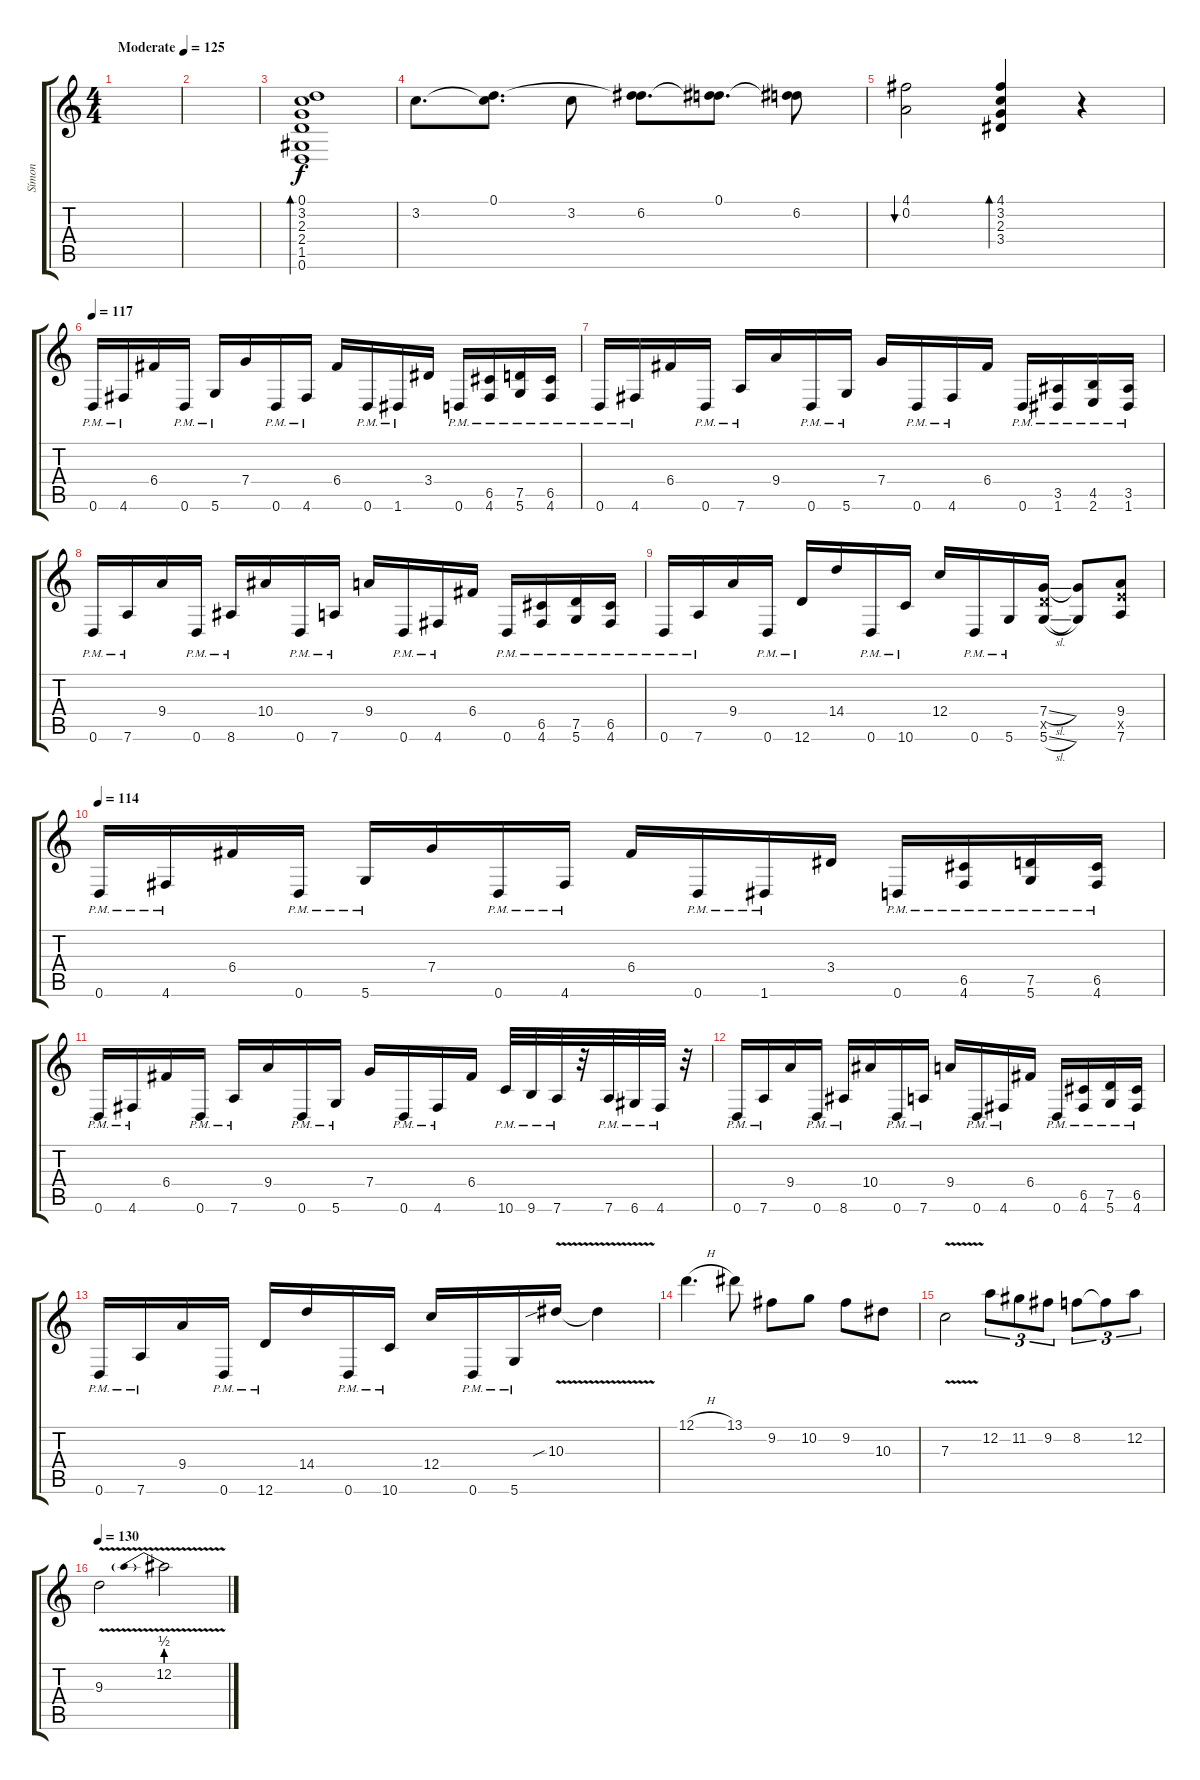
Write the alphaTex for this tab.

\track ("Símon" "Símon") {instrument distortionguitar}
\staff {score tabs}
\tuning (D4 A3 F3 C3 G2 D2) {hide}
\ts (4 4)
\tempo (125 "Moderate")
\clef g2
\ks c
|
|
(0.1 3.2 2.3 2.4 1.5 0.6).1{bd 480 instrument electricguitarclean} |
3.2.8{d} (0.1 3.2{t}).8{d} 3.2.8 (0.1{t} 6.2).8{d} (0.1 6.2{t}).8{d} (0.1{t} 6.2).8 |
(4.1 0.2).2{bu 480} (4.1 3.2 2.3 3.4).4{bd 480} r.4 |
\tempo 117
0.6{pm}.16{instrument distortionguitar} 4.6{pm}.16 6.4.16 0.6{pm}.16 5.6{pm}.16 7.4.16 0.6{pm}.16 4.6{pm}.16 6.4.16 0.6{pm}.16 1.6{pm}.16 3.4.16 0.6{pm}.16 (6.5{pm} 4.6{pm}).16 (7.5{pm} 5.6{pm}).16 (6.5{pm} 4.6{pm}).16 |
0.6{pm}.16 4.6{pm}.16 6.4.16 0.6{pm}.16 7.6{pm}.16 9.4.16 0.6{pm}.16 5.6{pm}.16 7.4.16 0.6{pm}.16 4.6{pm}.16 6.4.16 0.6{pm}.16 (3.5{pm} 1.6{pm}).16 (4.5{pm} 2.6{pm}).16 (3.5{pm} 1.6{pm}).16 |
0.6{pm}.16 7.6{pm}.16 9.4.16 0.6{pm}.16 8.6{pm}.16 10.4.16 0.6{pm}.16 7.6{pm}.16 9.4.16 0.6{pm}.16 4.6{pm}.16 6.4.16 0.6{pm}.16 (6.5{pm} 4.6{pm}).16 (7.5{pm} 5.6{pm}).16 (6.5{pm} 4.6{pm}).16 |
0.6{pm}.16 7.6{pm}.16 9.4.16 0.6{pm}.16 12.6{pm}.16 14.4.16 0.6{pm}.16 10.6{pm}.16 12.4.16 0.6{pm}.16 5.6{pm}.16 (7.4{sl} 7.5{x} 5.6{sl}).16 (7.4{t} 5.6{t}).8 (9.4 9.5{x} 7.6).8 |
\tempo 114
0.6{pm}.16 4.6{pm}.16 6.4.16 0.6{pm}.16 5.6{pm}.16 7.4.16 0.6{pm}.16 4.6{pm}.16 6.4.16 0.6{pm}.16 1.6{pm}.16 3.4.16 0.6{pm}.16 (6.5{pm} 4.6{pm}).16 (7.5{pm} 5.6{pm}).16 (6.5{pm} 4.6{pm}).16 |
0.6{pm}.16 4.6{pm}.16 6.4.16 0.6{pm}.16 7.6{pm}.16 9.4.16 0.6{pm}.16 5.6{pm}.16 7.4.16 0.6{pm}.16 4.6{pm}.16 6.4.16 10.6{pm}.32 9.6{pm}.32 7.6{pm}.32 r.32 7.6{pm}.32 6.6{pm}.32 4.6{pm}.32 r.32 |
0.6{pm}.16 7.6{pm}.16 9.4.16 0.6{pm}.16 8.6{pm}.16 10.4.16 0.6{pm}.16 7.6{pm}.16 9.4.16 0.6{pm}.16 4.6{pm}.16 6.4.16 0.6{pm}.16 (6.5{pm} 4.6{pm}).16 (7.5{pm} 5.6{pm}).16 (6.5{pm} 4.6{pm}).16 |
0.6{pm}.16 7.6{pm}.16 9.4.16 0.6{pm}.16 12.6{pm}.16 14.4.16 0.6{pm}.16 10.6{pm}.16 12.4.16 0.6{pm}.16 5.6{pm}.16 10.3{v sib}.16 10.3{t}.4 |
12.1{h}.4{d} 13.1.8 9.2.8 10.2.8 9.2.8 10.3.8 |
7.3{v}.2 12.2.8{tu (3 2)} 11.2.8{tu (3 2)} 9.2.8{tu (3 2)} 8.2.8{tu (3 2)} 8.2{t}.8{tu (3 2)} 12.2.8{tu (3 2)} |
\tempo 130
9.3{v}.2 12.2{be (prebend 0 2 60 2) v}.2
